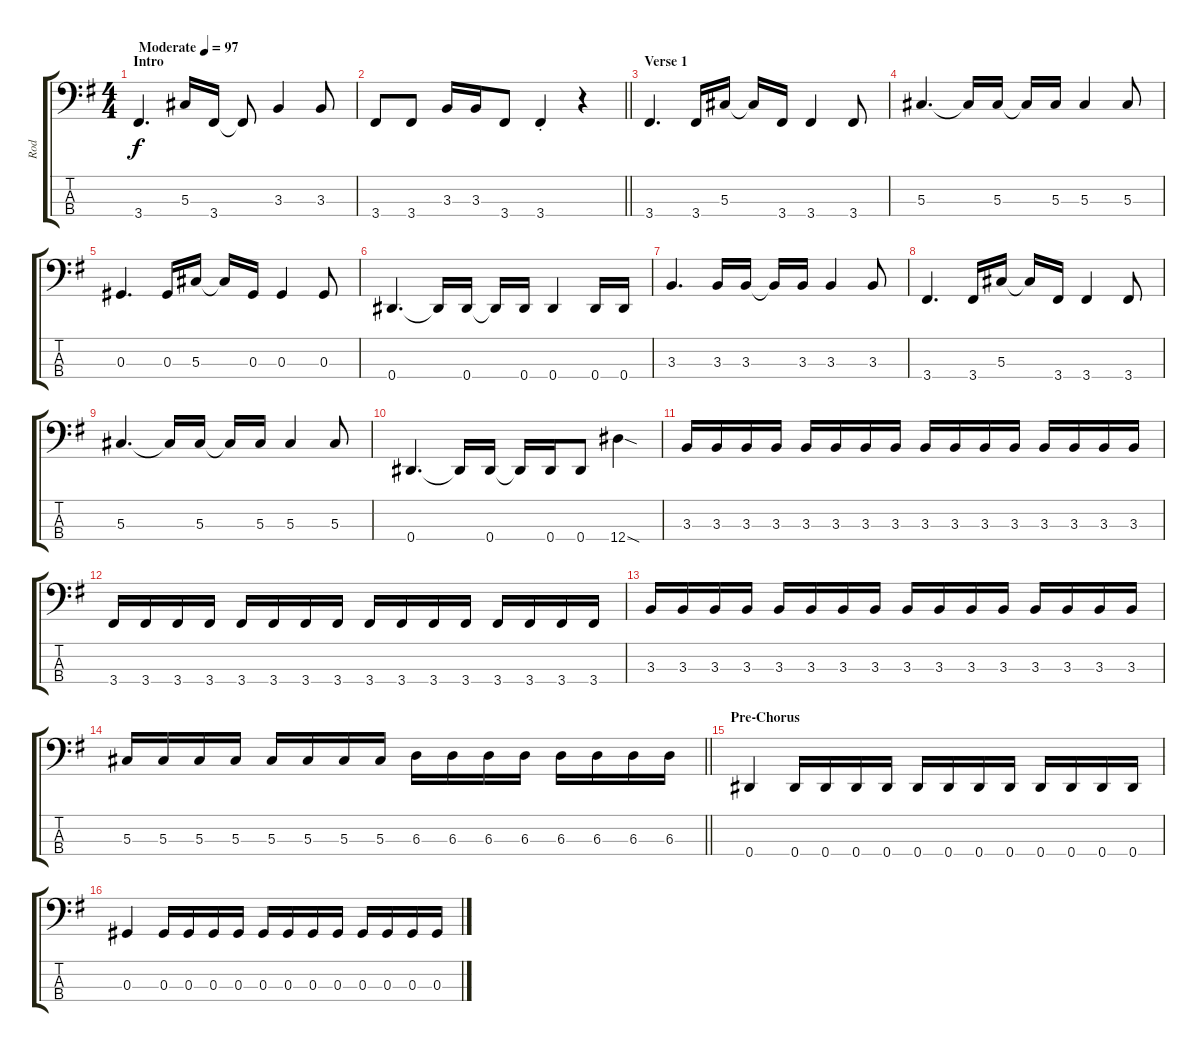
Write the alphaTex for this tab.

\track ("Rod" "Rod") {instrument electricbasspick}
\staff {score tabs}
\tuning (Gb2 Db2 Ab1 Eb1) {hide}
\ts (4 4)
\section ("" "Intro")
\tempo (97 "Moderate")
\clef f4
\ks g
3.4.4{d dy f instrument electricbasspick} 5.3.16 3.4.16 3.4{t}.8 3.3.4 3.3.8 |
\barLineRight lightlight
3.4.8 3.4.8 3.3.16 3.3.16 3.4.8 3.4{st}.4 r.4 |
\section ("" "Verse 1")
3.4.4{d} 3.4.16 5.3.16 5.3{t}.16 3.4.16 3.4.4 3.4.8 |
5.3.4{d} 5.3{t}.16 5.3.16 5.3{t}.16 5.3.16 5.3.4 5.3.8 |
0.3.4{d} 0.3.16 5.3.16 5.3{t}.16 0.3.16 0.3.4 0.3.8 |
0.4.4{d} 0.4{t}.16 0.4.16 0.4{t}.16 0.4.16 0.4.4 0.4.16 0.4.16 |
3.3.4{d} 3.3.16 3.3.16 3.3{t}.16 3.3.16 3.3.4 3.3.8 |
3.4.4{d} 3.4.16 5.3.16 5.3{t}.16 3.4.16 3.4.4 3.4.8 |
5.3.4{d} 5.3{t}.16 5.3.16 5.3{t}.16 5.3.16 5.3.4 5.3.8 |
0.4.4{d} 0.4{t}.16 0.4.16 0.4{t}.16 0.4.16 0.4.8 12.4{sod}.4 |
3.3.16 3.3.16 3.3.16 3.3.16 3.3.16 3.3.16 3.3.16 3.3.16 3.3.16 3.3.16 3.3.16 3.3.16 3.3.16 3.3.16 3.3.16 3.3.16 |
3.4.16 3.4.16 3.4.16 3.4.16 3.4.16 3.4.16 3.4.16 3.4.16 3.4.16 3.4.16 3.4.16 3.4.16 3.4.16 3.4.16 3.4.16 3.4.16 |
3.3.16 3.3.16 3.3.16 3.3.16 3.3.16 3.3.16 3.3.16 3.3.16 3.3.16 3.3.16 3.3.16 3.3.16 3.3.16 3.3.16 3.3.16 3.3.16 |
\barLineRight lightlight
5.3.16 5.3.16 5.3.16 5.3.16 5.3.16 5.3.16 5.3.16 5.3.16 6.3.16 6.3.16 6.3.16 6.3.16 6.3.16 6.3.16 6.3.16 6.3.16 |
\section ("" "Pre-Chorus")
0.4.4 0.4.16 0.4.16 0.4.16 0.4.16 0.4.16 0.4.16 0.4.16 0.4.16 0.4.16 0.4.16 0.4.16 0.4.16 |
0.3.4 0.3.16 0.3.16 0.3.16 0.3.16 0.3.16 0.3.16 0.3.16 0.3.16 0.3.16 0.3.16 0.3.16 0.3.16
